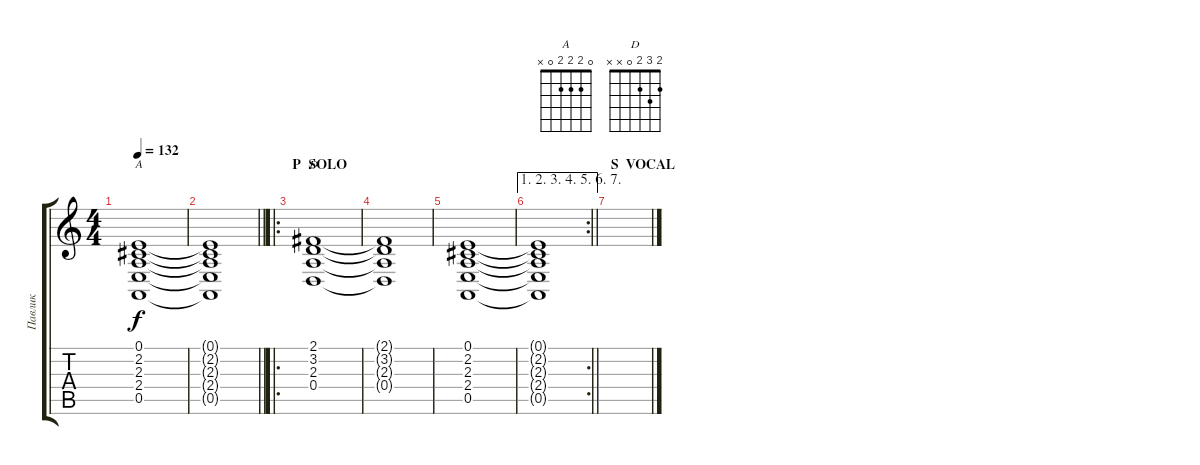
\track ("Павлик" "Павлик") {instrument electricgrandpiano}
\staff {score tabs}
\tuning (E4 B3 G3 D3 A2 E2) {hide}
\chord ("A" 0 2 2 2 0 x)
\chord ("D" 2 3 2 0 x x)
\ts (4 4)
\tempo 132
\clef g2
\ks c
(0.1 2.2 2.3 2.4 0.5).1{ch "A" dy f} |
\barLineRight lightlight
(0.1{t} 2.2{t} 2.3{t} 2.4{t} 0.5{t}).1 |
\ro
\section ("" "P  SOLO")
(2.1 3.2 2.3 0.4).1{ch "D"} |
(2.1{t} 3.2{t} 2.3{t} 0.4{t}).1 |
(0.1 2.2 2.3 2.4 0.5).1 |
\ae (1 2 3 4 5 6 7)
\rc 2
\barLineRight lightlight
(0.1{t} 2.2{t} 2.3{t} 2.4{t} 0.5{t}).1 |
\section ("" "S  VOCAL")
